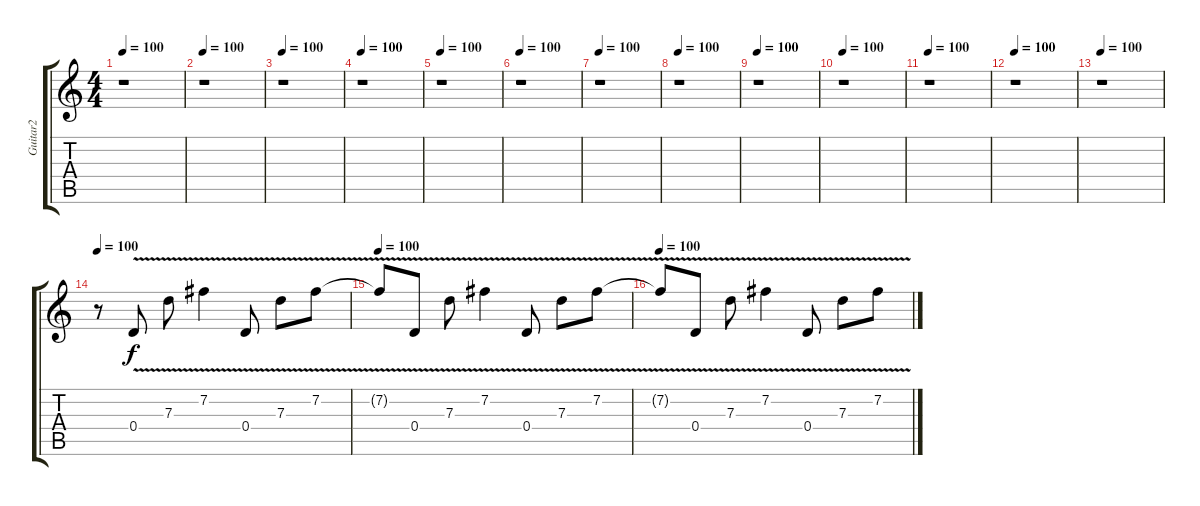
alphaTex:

\track ("Guitar2" "Guitar2") {instrument electricguitarclean}
\staff {score tabs}
\tuning (E4 B3 G3 D3 A2 D2) {hide}
\ts (4 4)
\tempo 100
\clef g2
\ks c
r.1{dy f} |
\tempo 100
r.1 |
\tempo 100
r.1 |
\tempo 100
r.1 |
\tempo 100
r.1 |
\tempo 100
r.1 |
\tempo 100
r.1 |
\tempo 100
r.1 |
\tempo 100
r.1 |
\tempo 100
r.1 |
\tempo 100
r.1 |
\tempo 100
r.1 |
\tempo 100
r.1 |
\tempo 100
r.8 0.4{v}.8{volume 7 instrument electricguitarclean} 7.3{v}.8 7.2{v}.4 0.4{v}.8 7.3{v}.8 7.2{v}.8 |
\tempo 100
7.2{t}.8 0.4{v}.8{volume 10 instrument electricguitarclean} 7.3{v}.8 7.2{v}.4 0.4{v}.8 7.3{v}.8 7.2{v}.8 |
\tempo 100
7.2{t}.8 0.4{v}.8{volume 12 instrument electricguitarclean} 7.3{v}.8 7.2{v}.4 0.4{v}.8 7.3{v}.8 7.2{v}.8
